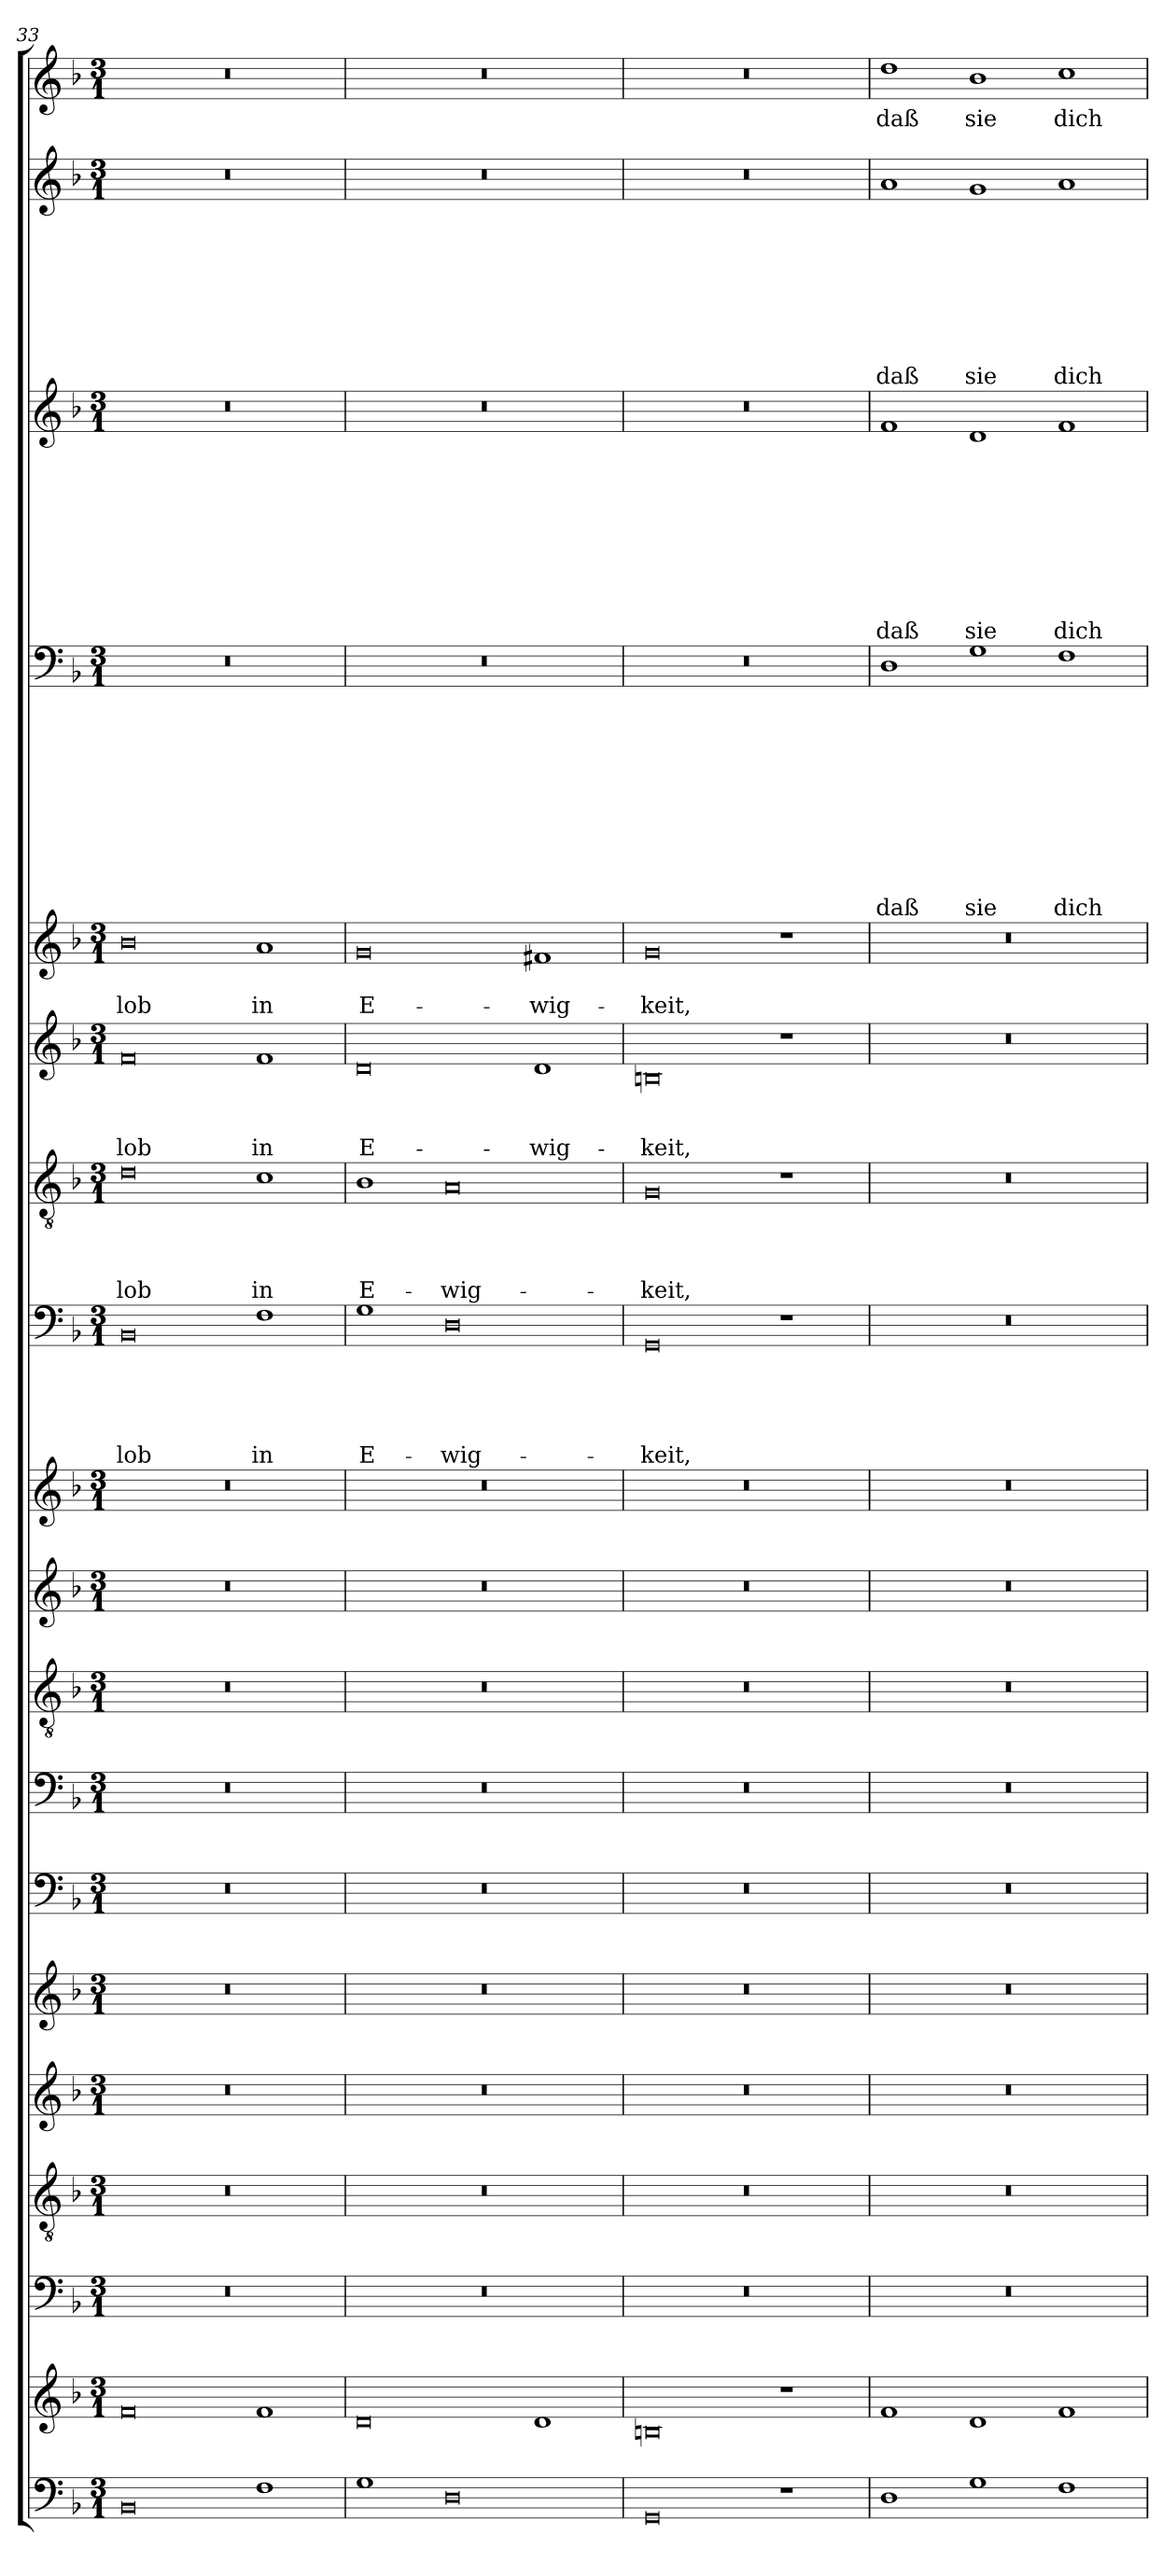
**kern	**kern	**kern	**kern	**kern	**kern	**kern	**kern	**kern	**kern	**kern	**kern	**text	**text	**text	**text	**text	**kern	**text	**text	**text	**text	**kern	**text	**text	**text	**kern	**text	**text	**kern	**text	**text	**text	**text	**text	**text	**text	**text	**text	**text	**kern	**text	**text	**text	**text	**text	**text	**text	**text	**text	**kern	**text	**text	**text	**text	**text	**text	**text	**text	**kern	**text
*part19	*part18	*part17	*part16	*part15	*part14	*part13	*part12	*part11	*part10	*part9	*part8	*part8	*part8	*part8	*part8	*part8	*part7	*part7	*part7	*part7	*part7	*part6	*part6	*part6	*part6	*part5	*part5	*part5	*part4	*part4	*part4	*part4	*part4	*part4	*part4	*part4	*part4	*part4	*part4	*part3	*part3	*part3	*part3	*part3	*part3	*part3	*part3	*part3	*part3	*part2	*part2	*part2	*part2	*part2	*part2	*part2	*part2	*part2	*part1	*part1
*staff19	*staff18	*staff17	*staff16	*staff15	*staff14	*staff13	*staff12	*staff11	*staff10	*staff9	*staff8	*staff8	*staff8	*staff8	*staff8	*staff8	*staff7	*staff7	*staff7	*staff7	*staff7	*staff6	*staff6	*staff6	*staff6	*staff5	*staff5	*staff5	*staff4	*staff4	*staff4	*staff4	*staff4	*staff4	*staff4	*staff4	*staff4	*staff4	*staff4	*staff3	*staff3	*staff3	*staff3	*staff3	*staff3	*staff3	*staff3	*staff3	*staff3	*staff2	*staff2	*staff2	*staff2	*staff2	*staff2	*staff2	*staff2	*staff2	*staff1	*staff1
*clefF4	*clefG2	*clefF4	*clefGv2	*clefG2	*clefG2	*clefF4	*clefF4	*clefGv2	*clefG2	*clefG2	*clefF4	*	*	*	*	*	*clefGv2	*	*	*	*	*clefG2	*	*	*	*clefG2	*	*	*clefF4	*	*	*	*	*	*	*	*	*	*	*clefG2	*	*	*	*	*	*	*	*	*	*clefG2	*	*	*	*	*	*	*	*	*clefG2	*
*k[b-]	*k[b-]	*k[b-]	*k[b-]	*k[b-]	*k[b-]	*k[b-]	*k[b-]	*k[b-]	*k[b-]	*k[b-]	*k[b-]	*	*	*	*	*	*k[b-]	*	*	*	*	*k[b-]	*	*	*	*k[b-]	*	*	*k[b-]	*	*	*	*	*	*	*	*	*	*	*k[b-]	*	*	*	*	*	*	*	*	*	*k[b-]	*	*	*	*	*	*	*	*	*k[b-]	*
*F:	*F:	*F:	*F:	*F:	*F:	*F:	*F:	*F:	*F:	*F:	*F:	*	*	*	*	*	*F:	*	*	*	*	*F:	*	*	*	*F:	*	*	*F:	*	*	*	*	*	*	*	*	*	*	*F:	*	*	*	*	*	*	*	*	*	*F:	*	*	*	*	*	*	*	*	*F:	*
*M3/1	*M3/1	*M3/1	*M3/1	*M3/1	*M3/1	*M3/1	*M3/1	*M3/1	*M3/1	*M3/1	*M3/1	*	*	*	*	*	*M3/1	*	*	*	*	*M3/1	*	*	*	*M3/1	*	*	*M3/1	*	*	*	*	*	*	*	*	*	*	*M3/1	*	*	*	*	*	*	*	*	*	*M3/1	*	*	*	*	*	*	*	*	*M3/1	*
=33	=33	=33	=33	=33	=33	=33	=33	=33	=33	=33	=33	=33	=33	=33	=33	=33	=33	=33	=33	=33	=33	=33	=33	=33	=33	=33	=33	=33	=33	=33	=33	=33	=33	=33	=33	=33	=33	=33	=33	=33	=33	=33	=33	=33	=33	=33	=33	=33	=33	=33	=33	=33	=33	=33	=33	=33	=33	=33	=33	=33
0BB-	0f	0.r	0.r	0.r	0.r	0.r	0.r	0.r	0.r	0.r	0BB-	.	.	.	.	lob	0d	.	.	.	lob	0f	.	.	lob	0b-	.	lob	0.r	.	.	.	.	.	.	.	.	.	.	0.r	.	.	.	.	.	.	.	.	.	0.r	.	.	.	.	.	.	.	.	0.r	.
1F	1f	.	.	.	.	.	.	.	.	.	1F	.	.	.	.	in	1c	.	.	.	in	1f	.	.	in	1a	.	in	.	.	.	.	.	.	.	.	.	.	.	.	.	.	.	.	.	.	.	.	.	.	.	.	.	.	.	.	.	.	.	.
=34	=34	=34	=34	=34	=34	=34	=34	=34	=34	=34	=34	=34	=34	=34	=34	=34	=34	=34	=34	=34	=34	=34	=34	=34	=34	=34	=34	=34	=34	=34	=34	=34	=34	=34	=34	=34	=34	=34	=34	=34	=34	=34	=34	=34	=34	=34	=34	=34	=34	=34	=34	=34	=34	=34	=34	=34	=34	=34	=34	=34
1G	0d	0.r	0.r	0.r	0.r	0.r	0.r	0.r	0.r	0.r	1G	.	.	.	.	E-	1B-	.	.	.	E-	0d	.	.	E-	0g	.	E-	0.r	.	.	.	.	.	.	.	.	.	.	0.r	.	.	.	.	.	.	.	.	.	0.r	.	.	.	.	.	.	.	.	0.r	.
0D	.	.	.	.	.	.	.	.	.	.	0D	.	.	.	.	-wig-	0A	.	.	.	-wig-	.	.	.	.	.	.	.	.	.	.	.	.	.	.	.	.	.	.	.	.	.	.	.	.	.	.	.	.	.	.	.	.	.	.	.	.	.	.	.
.	1d	.	.	.	.	.	.	.	.	.	.	.	.	.	.	.	.	.	.	.	.	1d	.	.	-wig-	1f#X	.	-wig-	.	.	.	.	.	.	.	.	.	.	.	.	.	.	.	.	.	.	.	.	.	.	.	.	.	.	.	.	.	.	.	.
=35	=35	=35	=35	=35	=35	=35	=35	=35	=35	=35	=35	=35	=35	=35	=35	=35	=35	=35	=35	=35	=35	=35	=35	=35	=35	=35	=35	=35	=35	=35	=35	=35	=35	=35	=35	=35	=35	=35	=35	=35	=35	=35	=35	=35	=35	=35	=35	=35	=35	=35	=35	=35	=35	=35	=35	=35	=35	=35	=35	=35
0GG	0Bn	0.r	0.r	0.r	0.r	0.r	0.r	0.r	0.r	0.r	0GG	.	.	.	.	-keit,	0G	.	.	.	-keit,	0Bn	.	.	-keit,	0g	.	-keit,	0.r	.	.	.	.	.	.	.	.	.	.	0.r	.	.	.	.	.	.	.	.	.	0.r	.	.	.	.	.	.	.	.	0.r	.
1r	1r	.	.	.	.	.	.	.	.	.	1r	.	.	.	.	.	1r	.	.	.	.	1r	.	.	.	1r	.	.	.	.	.	.	.	.	.	.	.	.	.	.	.	.	.	.	.	.	.	.	.	.	.	.	.	.	.	.	.	.	.	.
=36	=36	=36	=36	=36	=36	=36	=36	=36	=36	=36	=36	=36	=36	=36	=36	=36	=36	=36	=36	=36	=36	=36	=36	=36	=36	=36	=36	=36	=36	=36	=36	=36	=36	=36	=36	=36	=36	=36	=36	=36	=36	=36	=36	=36	=36	=36	=36	=36	=36	=36	=36	=36	=36	=36	=36	=36	=36	=36	=36	=36
1D	1f	0.r	0.r	0.r	0.r	0.r	0.r	0.r	0.r	0.r	0.r	.	.	.	.	.	0.r	.	.	.	.	0.r	.	.	.	0.r	.	.	1D	.	.	.	.	.	.	.	.	.	daß	1f	.	.	.	.	.	.	.	.	daß	1a	.	.	.	.	.	.	.	daß	1dd	daß
1G	1d	.	.	.	.	.	.	.	.	.	.	.	.	.	.	.	.	.	.	.	.	.	.	.	.	.	.	.	1G	.	.	.	.	.	.	.	.	.	sie	1d	.	.	.	.	.	.	.	.	sie	1g	.	.	.	.	.	.	.	sie	1b-	sie
1F	1f	.	.	.	.	.	.	.	.	.	.	.	.	.	.	.	.	.	.	.	.	.	.	.	.	.	.	.	1F	.	.	.	.	.	.	.	.	.	dich	1f	.	.	.	.	.	.	.	.	dich	1a	.	.	.	.	.	.	.	dich	1cc	dich
=	=	=	=	=	=	=	=	=	=	=	=	=	=	=	=	=	=	=	=	=	=	=	=	=	=	=	=	=	=	=	=	=	=	=	=	=	=	=	=	=	=	=	=	=	=	=	=	=	=	=	=	=	=	=	=	=	=	=	=	=
*-	*-	*-	*-	*-	*-	*-	*-	*-	*-	*-	*-	*-	*-	*-	*-	*-	*-	*-	*-	*-	*-	*-	*-	*-	*-	*-	*-	*-	*-	*-	*-	*-	*-	*-	*-	*-	*-	*-	*-	*-	*-	*-	*-	*-	*-	*-	*-	*-	*-	*-	*-	*-	*-	*-	*-	*-	*-	*-	*-	*-
